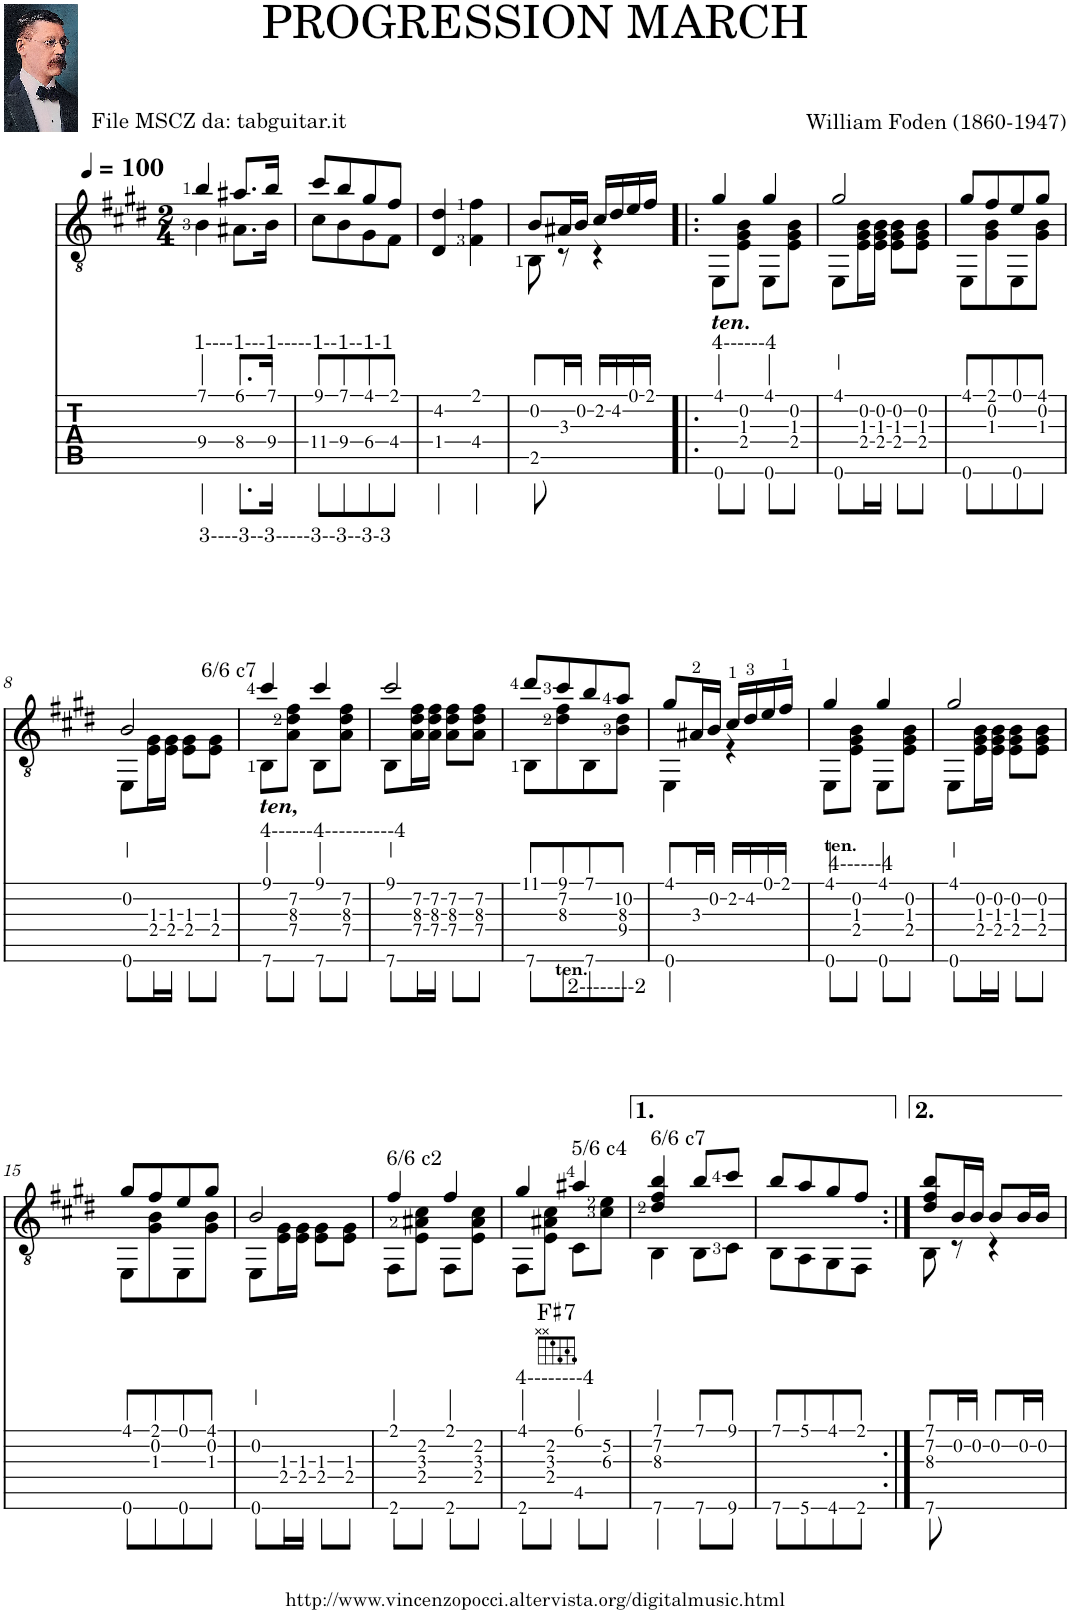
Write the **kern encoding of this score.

**kern	**harte	**kern
*part2	*part2	*part1
*staff2	*	*staff1
*I"Chitarra classica (Intavolatura)	*	*I"Classical Guitar
*stria6	*	*
*	*	*clefGv2
*k[f#c#g#d#]	*	*k[f#c#g#d#]
*M2/4	*	*M2/4
*MM100	*	*MM100
=1	=1	=1
*^	*	*^
!LO:TX:a:t=1----1---1-----1--1--1-1	!	!	!	!
!LO:TX:b:t=3----3--3-----3--3--3-3	!	!	!	!
4b/	4B\	.	4b/	4B\
8.a#X/L	8.A#X\L	.	8.a#X/L	8.A#X\L
16b/Jk	16B\Jk	.	16b/Jk	16B\Jk
=2	=2	=2	=2	=2
8cc#/L	8c#\L	.	8cc#/L	8c#\L
8b/	8B\	.	8b/	8B\
8g#/	8G#\	.	8g#/	8G#\
8f#/J	8F#\J	.	8f#/J	8F#\J
*v	*v	*	*	*
*	*	*v	*v
=3	=3	=3
4D#\ 4d#\	.	4D#/ 4d#/
4F#\ 4f#\	.	4F#\ 4f#\
=4	=4	=4
*^	*	*^
8B/L	8BB\	.	8B/L	8BB\
16A#X/L	8r	.	16A#X/L	8r
16B/JJ	.	.	16B/JJ	.
16c#/LL	4r	.	16c#/LL	4r
16d#/	.	.	16d#/	.
16e/	.	.	16e/	.
16f#/JJ	.	.	16f#/JJ	.
=5!|:	=5!|:	=5!|:	=5!|:	=5!|:
!LO:TX:a:t=4------4	!	!	!	!
!LO:TX:a:Bi:t=ten.	!	!	!	!
4g#/	8EE\L	.	4g#/	8EE\L
.	8E\ 8G#\ 8B\J	.	.	8E\ 8G#\ 8B\J
4g#/	8EE\L	.	4g#/	8EE\L
.	8E\ 8G#\ 8B\J	.	.	8E\ 8G#\ 8B\J
=6	=6	=6	=6	=6
2g#/	8EE\L	.	2g#/	8EE\L
.	16E\ 16G#\ 16B\L	.	.	16E\ 16G#\ 16B\L
.	16E\ 16G#\ 16B\JJ	.	.	16E\ 16G#\ 16B\JJ
.	8E\ 8G#\ 8B\L	.	.	8E\ 8G#\ 8B\L
.	8E\ 8G#\ 8B\J	.	.	8E\ 8G#\ 8B\J
=7	=7	=7	=7	=7
8g#/L	8EE\L	.	8g#/L	8EE\L
8f#/	8G#\ 8B\	.	8f#/	8G#\ 8B\
8e/	8EE\	.	8e/	8EE\
8g#/J	8G#\ 8B\J	.	8g#/J	8G#\ 8B\J
!!LO:LB:g=z	!!
=8	=8	=8	=8	=8
2B/	8EE\L	.	2B/	8EE\L
.	16E\ 16G#\L	.	.	16E\ 16G#\L
.	16E\ 16G#\JJ	.	.	16E\ 16G#\JJ
.	8E\ 8G#\L	.	.	8E\ 8G#\L
.	8E\ 8G#\J	.	.	8E\ 8G#\J
=9	=9	=9	=9	=9
!	!	!	!LO:TX:a:t=6/6 c7	!
!LO:TX:a:t=4------4----------4	!	!	!	!
!LO:TX:a:Bi:t=ten,	!	!	!	!
4cc#/	8BB\L	.	4cc#/	8BB\L
.	8A\ 8d#\ 8f#\J	.	.	8A\ 8d#\ 8f#\J
4cc#/	8BB\L	.	4cc#/	8BB\L
.	8A\ 8d#\ 8f#\J	.	.	8A\ 8d#\ 8f#\J
=10	=10	=10	=10	=10
2cc#/	8BB\L	.	2cc#/	8BB\L
.	16A\ 16d#\ 16f#\L	.	.	16A\ 16d#\ 16f#\L
.	16A\ 16d#\ 16f#\JJ	.	.	16A\ 16d#\ 16f#\JJ
.	8A\ 8d#\ 8f#\L	.	.	8A\ 8d#\ 8f#\L
.	8A\ 8d#\ 8f#\J	.	.	8A\ 8d#\ 8f#\J
=11	=11	=11	=11	=11
8dd#/L	8BB\L	.	8dd#/L	8BB\L
!LO:TX:b:B:t=ten.	!	!	!	!
!LO:TX:b:t=2--------2	!	!	!	!
8cc#/	8d#\ 8f#\	.	8cc#/	8d#\ 8f#\
8b/	8BB\	.	8b/	8BB\
8a/J	8B\ 8d#\J	.	8a/J	8B\ 8d#\J
=12	=12	=12	=12	=12
8g#/L	4EE\	.	8g#/L	4EE\
16A#X/L	.	.	16A#X/L	.
16B/JJ	.	.	16B/JJ	.
16c#/LL	4r	.	16c#/LL	4r
16d#/	.	.	16d#/	.
16e/	.	.	16e/	.
16f#/JJ	.	.	16f#/JJ	.
=13	=13	=13	=13	=13
!LO:TX:a:t=4------4	!	!	!	!
!LO:TX:a:B:t=ten.	!	!	!	!
4g#/	8EE\L	.	4g#/	8EE\L
.	8E\ 8G#\ 8B\J	.	.	8E\ 8G#\ 8B\J
4g#/	8EE\L	.	4g#/	8EE\L
.	8E\ 8G#\ 8B\J	.	.	8E\ 8G#\ 8B\J
=14	=14	=14	=14	=14
2g#/	8EE\L	.	2g#/	8EE\L
.	16E\ 16G#\ 16B\L	.	.	16E\ 16G#\ 16B\L
.	16E\ 16G#\ 16B\JJ	.	.	16E\ 16G#\ 16B\JJ
.	8E\ 8G#\ 8B\L	.	.	8E\ 8G#\ 8B\L
.	8E\ 8G#\ 8B\J	.	.	8E\ 8G#\ 8B\J
!!LO:LB:g=z	!!
=15	=15	=15	=15	=15
8g#/L	8EE\L	.	8g#/L	8EE\L
8f#/	8G#\ 8B\	.	8f#/	8G#\ 8B\
8e/	8EE\	.	8e/	8EE\
8g#/J	8G#\ 8B\J	.	8g#/J	8G#\ 8B\J
=16	=16	=16	=16	=16
2B/	8EE\L	.	2B/	8EE\L
.	16E\ 16G#\L	.	.	16E\ 16G#\L
.	16E\ 16G#\JJ	.	.	16E\ 16G#\JJ
.	8E\ 8G#\L	.	.	8E\ 8G#\L
.	8E\ 8G#\J	.	.	8E\ 8G#\J
=17	=17	=17	=17	=17
!	!	!	!LO:TX:a:t=6/6 c2	!
4f#/	8FF#\L	.	4f#/	8FF#\L
.	8E\ 8A#X\ 8c#\J	.	.	8E\ 8A#X\ 8c#\J
4f#/	8FF#\L	.	4f#/	8FF#\L
.	8E\ 8A#\ 8c#\J	.	.	8E\ 8A#\ 8c#\J
=18	=18	=18	=18	=18
!LO:TX:a:t=4--------4	!	!	!	!
4g#/	8FF#\L	.	4g#/	8FF#\L
.	8E\ 8A#X\ 8c#\J	.	.	8E\ 8A#X\ 8c#\J
!	!	!LO:H:kt=7	!LO:TX:a:t=5/6 c4	!
4a#X/	8C#\L	F#:7	4a#X/	8C#\L
.	8c#\ 8e\J	.	.	8c#\ 8e\J
=19	=19	=19	=19	=19
!	!	!	!LO:TX:a:t=6/6 c7	!
4d#/ 4f#/ 4b/	4BB\	.	4d#/ 4f#/ 4b/	4BB\
8b/L	8BB\L	.	8b/L	8BB\L
8cc#/J	8C#\J	.	8cc#/J	8C#\J
=20	=20	=20	=20	=20
8b/L	8BB\L	.	8b/L	8BB\L
8a/	8AA\	.	8a/	8AA\
8g#/	8GG#\	.	8g#/	8GG#\
8f#/J	8FF#\J	.	8f#/J	8FF#\J
=21:|!	=21:|!	=21:|!	=21:|!	=21:|!
8d#/ 8f#/ 8b/L	8BB\	.	8d#/ 8f#/ 8b/L	8BB\
16B/L	8r	.	16B/L	8r
16B/JJ	.	.	16B/JJ	.
8B/L	4r	.	8B/L	4r
16B/L	.	.	16B/L	.
16B/JJ	.	.	16B/JJ	.
*v	*v	*	*	*
*	*	*v	*v
=	=	=
*-	*-	*-
